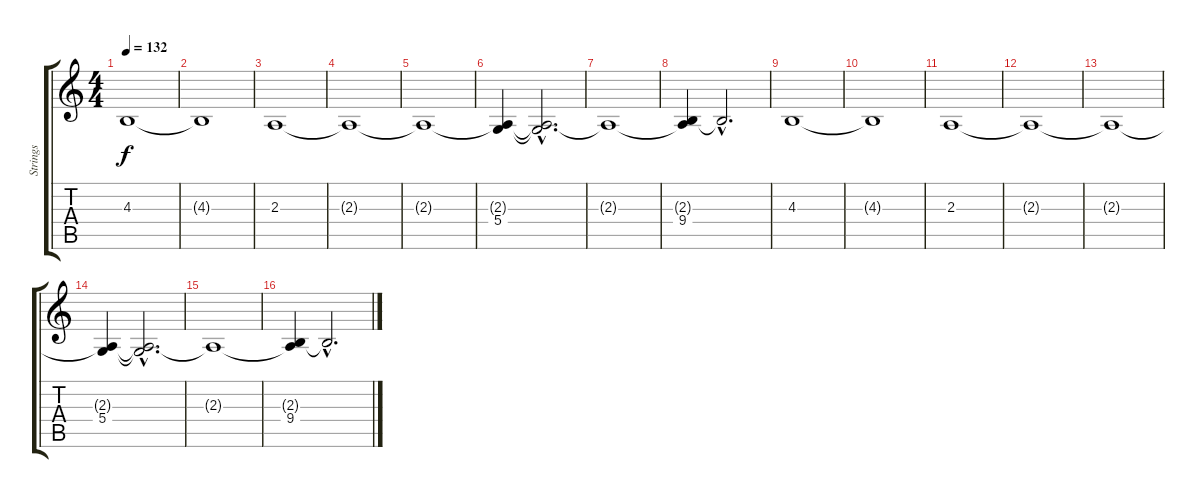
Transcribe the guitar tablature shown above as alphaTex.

\track ("Strings" "Strings") {instrument stringensemble2}
\staff {score tabs}
\tuning (E4 B3 G3 D3 A2 E2) {hide}
\ts (4 4)
\tempo 132
\clef g2
\ks c
4.3.1{dy f} |
4.3{t}.1 |
2.3.1 |
2.3{t}.1 |
2.3{t}.1 |
(2.3{t} 5.4).4 (2.3{hac t} 5.4{hac t}).2{d} |
2.3{t}.1 |
(2.3{t} 9.4).4 9.4{hac t}.2{d} |
4.3.1 |
4.3{t}.1 |
2.3.1 |
2.3{t}.1 |
2.3{t}.1 |
(2.3{t} 5.4).4 (2.3{hac t} 5.4{hac t}).2{d} |
2.3{t}.1 |
(2.3{t} 9.4).4 9.4{hac t}.2{d}
